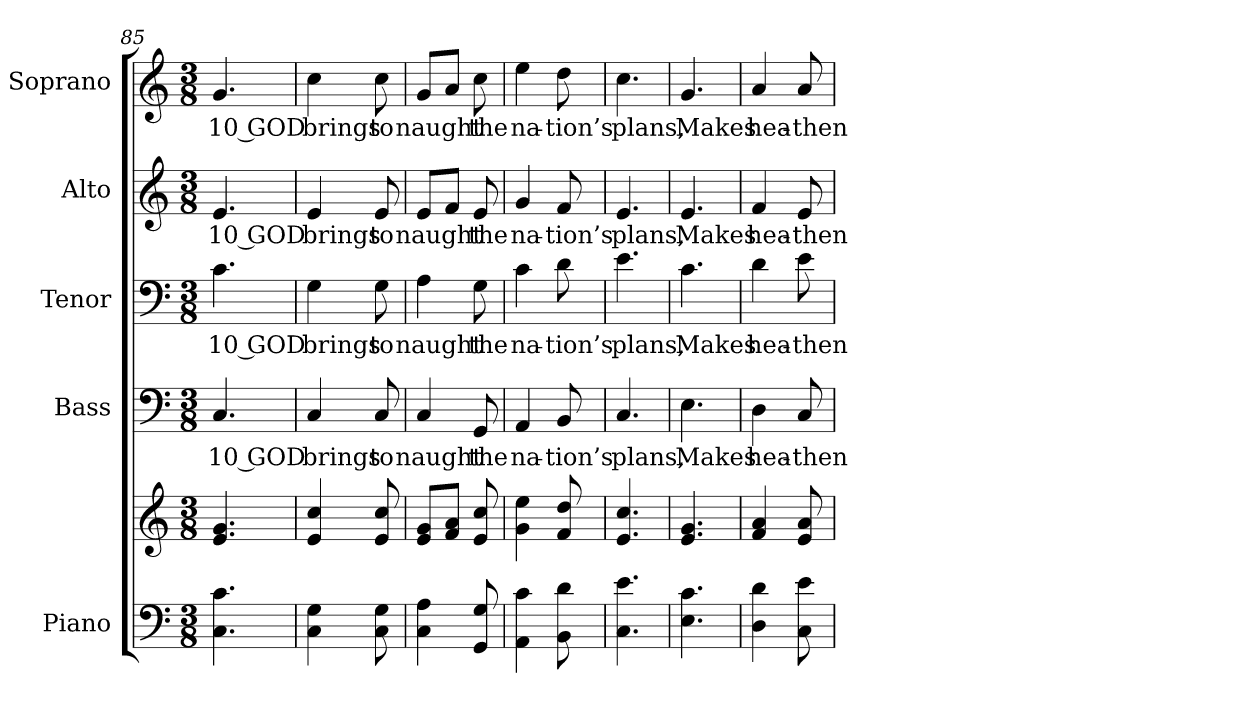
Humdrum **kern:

**kern	**kern	**kern	**text	**kern	**text	**kern	**text	**kern	**text
*part5	*part5	*part4	*part4	*part3	*part3	*part2	*part2	*part1	*part1
*staff6	*staff5	*staff4	*staff4	*staff3	*staff3	*staff2	*staff2	*staff1	*staff1
*I"Piano	*	*I"Bass	*	*I"Tenor	*	*I"Alto	*	*I"Soprano	*
*I'Pno.	*	*I'B.	*	*I'T.	*	*I'A.	*	*I'S.	*
!!LO:PB:g=z
*clefF4	*clefG2	*clefF4	*	*clefF4	*	*clefG2	*	*clefG2	*
*k[]	*k[]	*k[]	*	*k[]	*	*k[]	*	*k[]	*
*C:	*C:	*C:	*	*C:	*	*C:	*	*C:	*
*M3/8	*M3/8	*M3/8	*	*M3/8	*	*M3/8	*	*M3/8	*
=85	=85	=85	=85	=85	=85	=85	=85	=85	=85
!	!	!	!LO:LY:b:color=#000000	!	!	!	!	!	!
!	!	!	!	!	!LO:LY:b:color=#000000	!	!	!	!
!	!	!	!	!	!	!	!LO:LY:b:color=#000000	!	!
!	!	!	!	!	!	!	!	!	!LO:LY:b:color=#000000
4.Ci\ 4.ci	4.ei/ 4.gi	4.Ci/	10 GOD	4.ci\	10 GOD	4.ei/	10 GOD	4.gi/	10 GOD
=86	=86	=86	=86	=86	=86	=86	=86	=86	=86
!	!	!	!LO:LY:b:color=#000000	!	!	!	!	!	!
!	!	!	!	!	!LO:LY:b:color=#000000	!	!	!	!
!	!	!	!	!	!	!	!LO:LY:b:color=#000000	!	!
!	!	!	!	!	!	!	!	!	!LO:LY:b:color=#000000
4Ci\ 4Gi	4ei/ 4cci	4Ci/	brings	4Gi\	brings	4ei/	brings	4cci\	brings
!	!	!	!LO:LY:b:color=#000000	!	!	!	!	!	!
!	!	!	!	!	!LO:LY:b:color=#000000	!	!	!	!
!	!	!	!	!	!	!	!LO:LY:b:color=#000000	!	!
!	!	!	!	!	!	!	!	!	!LO:LY:b:color=#000000
8Ci\ 8Gi	8ei/ 8cci	8Ci/	to	8Gi\	to	8ei/	to	8cci\	to
=87	=87	=87	=87	=87	=87	=87	=87	=87	=87
!	!	!	!LO:LY:b:color=#000000	!	!	!	!	!	!
!	!	!	!	!	!LO:LY:b:color=#000000	!	!	!	!
!	!	!	!	!	!	!	!LO:LY:b:color=#000000	!	!
!	!	!	!	!	!	!	!	!	!LO:LY:b:color=#000000
4Ci\ 4Ai	8ei/ 8giL	4Ci/	naught	4Ai\	naught	8ei/L	naught	8gi/L	naught
.	8fi/ 8aiJ	.	.	.	.	8fi/J	.	8ai/J	.
!	!	!	!LO:LY:b:color=#000000	!	!	!	!	!	!
!	!	!	!	!	!LO:LY:b:color=#000000	!	!	!	!
!	!	!	!	!	!	!	!LO:LY:b:color=#000000	!	!
!	!	!	!	!	!	!	!	!	!LO:LY:b:color=#000000
8GGi/ 8Gi	8ei/ 8cci	8GGi/	the	8Gi\	the	8ei/	the	8cci\	the
=88	=88	=88	=88	=88	=88	=88	=88	=88	=88
!	!	!	!LO:LY:b:color=#000000	!	!	!	!	!	!
!	!	!	!	!	!LO:LY:b:color=#000000	!	!	!	!
!	!	!	!	!	!	!	!LO:LY:b:color=#000000	!	!
!	!	!	!	!	!	!	!	!	!LO:LY:b:color=#000000
4AAi\ 4ci	4gi\ 4eei	4AAi/	na-	4ci\	na-	4gi/	na-	4eei\	na-
!	!	!	!LO:LY:b:color=#000000	!	!	!	!	!	!
!	!	!	!	!	!LO:LY:b:color=#000000	!	!	!	!
!	!	!	!	!	!	!	!LO:LY:b:color=#000000	!	!
!	!	!	!	!	!	!	!	!	!LO:LY:b:color=#000000
8BBi\ 8di	8fi/ 8ddi	8BBi/	-tion’s	8di\	-tion’s	8fi/	-tion’s	8ddi\	-tion’s
=89	=89	=89	=89	=89	=89	=89	=89	=89	=89
!	!	!	!LO:LY:b:color=#000000	!	!	!	!	!	!
!	!	!	!	!	!LO:LY:b:color=#000000	!	!	!	!
!	!	!	!	!	!	!	!LO:LY:b:color=#000000	!	!
!	!	!	!	!	!	!	!	!	!LO:LY:b:color=#000000
4.Ci\ 4.ei	4.ei/ 4.cci	4.Ci/	plans,	4.ei\	plans,	4.ei/	plans,	4.cci\	plans,
=90	=90	=90	=90	=90	=90	=90	=90	=90	=90
!	!	!	!LO:LY:b:color=#000000	!	!	!	!	!	!
!	!	!	!	!	!LO:LY:b:color=#000000	!	!	!	!
!	!	!	!	!	!	!	!LO:LY:b:color=#000000	!	!
!	!	!	!	!	!	!	!	!	!LO:LY:b:color=#000000
4.Ei\ 4.ci	4.ei/ 4.gi	4.Ei\	Makes	4.ci\	Makes	4.ei/	Makes	4.gi/	Makes
=91	=91	=91	=91	=91	=91	=91	=91	=91	=91
!	!	!	!LO:LY:b:color=#000000	!	!	!	!	!	!
!	!	!	!	!	!LO:LY:b:color=#000000	!	!	!	!
!	!	!	!	!	!	!	!LO:LY:b:color=#000000	!	!
!	!	!	!	!	!	!	!	!	!LO:LY:b:color=#000000
4Di\ 4di	4fi/ 4ai	4Di\	hea-	4di\	hea-	4fi/	hea-	4ai/	hea-
!	!	!	!LO:LY:b:color=#000000	!	!	!	!	!	!
!	!	!	!	!	!LO:LY:b:color=#000000	!	!	!	!
!	!	!	!	!	!	!	!LO:LY:b:color=#000000	!	!
!	!	!	!	!	!	!	!	!	!LO:LY:b:color=#000000
8Ci\ 8ei	8ei/ 8ai	8Ci/	-then	8ei\	-then	8ei/	-then	8ai/	-then
=	=	=	=	=	=	=	=	=	=
*-	*-	*-	*-	*-	*-	*-	*-	*-	*-
